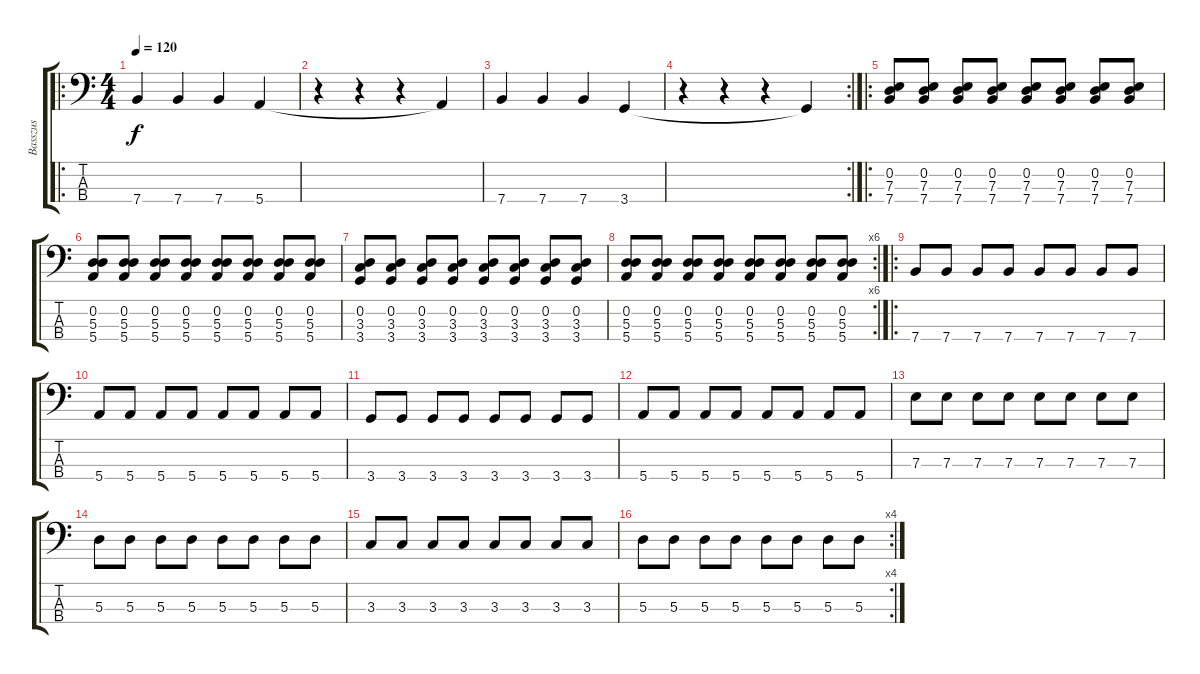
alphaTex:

\track ("Basszus" "Basszus") {instrument electricbassfinger}
\staff {score tabs}
\tuning (G2 D2 A1 E1) {hide}
\ro
\ts (4 4)
\tempo 120
\clef f4
\ks c
7.4.4{dy f} 7.4.4 7.4.4 5.4.4 |
r.4 r.4 r.4 5.4{t}.4 |
7.4.4 7.4.4 7.4.4 3.4.4 |
\rc 2
r.4 r.4 r.4 3.4{t}.4 |
\ro
(0.2 7.3 7.4).8 (0.2 7.3 7.4).8 (0.2 7.3 7.4).8 (0.2 7.3 7.4).8 (0.2 7.3 7.4).8 (0.2 7.3 7.4).8 (0.2 7.3 7.4).8 (0.2 7.3 7.4).8 |
(0.2 5.3 5.4).8 (0.2 5.3 5.4).8 (0.2 5.3 5.4).8 (0.2 5.3 5.4).8 (0.2 5.3 5.4).8 (0.2 5.3 5.4).8 (0.2 5.3 5.4).8 (0.2 5.3 5.4).8 |
(0.2 3.3 3.4).8 (0.2 3.3 3.4).8 (0.2 3.3 3.4).8 (0.2 3.3 3.4).8 (0.2 3.3 3.4).8 (0.2 3.3 3.4).8 (0.2 3.3 3.4).8 (0.2 3.3 3.4).8 |
\rc 6
(0.2 5.3 5.4).8 (0.2 5.3 5.4).8 (0.2 5.3 5.4).8 (0.2 5.3 5.4).8 (0.2 5.3 5.4).8 (0.2 5.3 5.4).8 (0.2 5.3 5.4).8 (0.2 5.3 5.4).8 |
\ro
7.4.8 7.4.8 7.4.8 7.4.8 7.4.8 7.4.8 7.4.8 7.4.8 |
5.4.8 5.4.8 5.4.8 5.4.8 5.4.8 5.4.8 5.4.8 5.4.8 |
3.4.8 3.4.8 3.4.8 3.4.8 3.4.8 3.4.8 3.4.8 3.4.8 |
5.4.8 5.4.8 5.4.8 5.4.8 5.4.8 5.4.8 5.4.8 5.4.8 |
7.3.8 7.3.8 7.3.8 7.3.8 7.3.8 7.3.8 7.3.8 7.3.8 |
5.3.8 5.3.8 5.3.8 5.3.8 5.3.8 5.3.8 5.3.8 5.3.8 |
3.3.8 3.3.8 3.3.8 3.3.8 3.3.8 3.3.8 3.3.8 3.3.8 |
\rc 4
5.3.8 5.3.8 5.3.8 5.3.8 5.3.8 5.3.8 5.3.8 5.3.8
